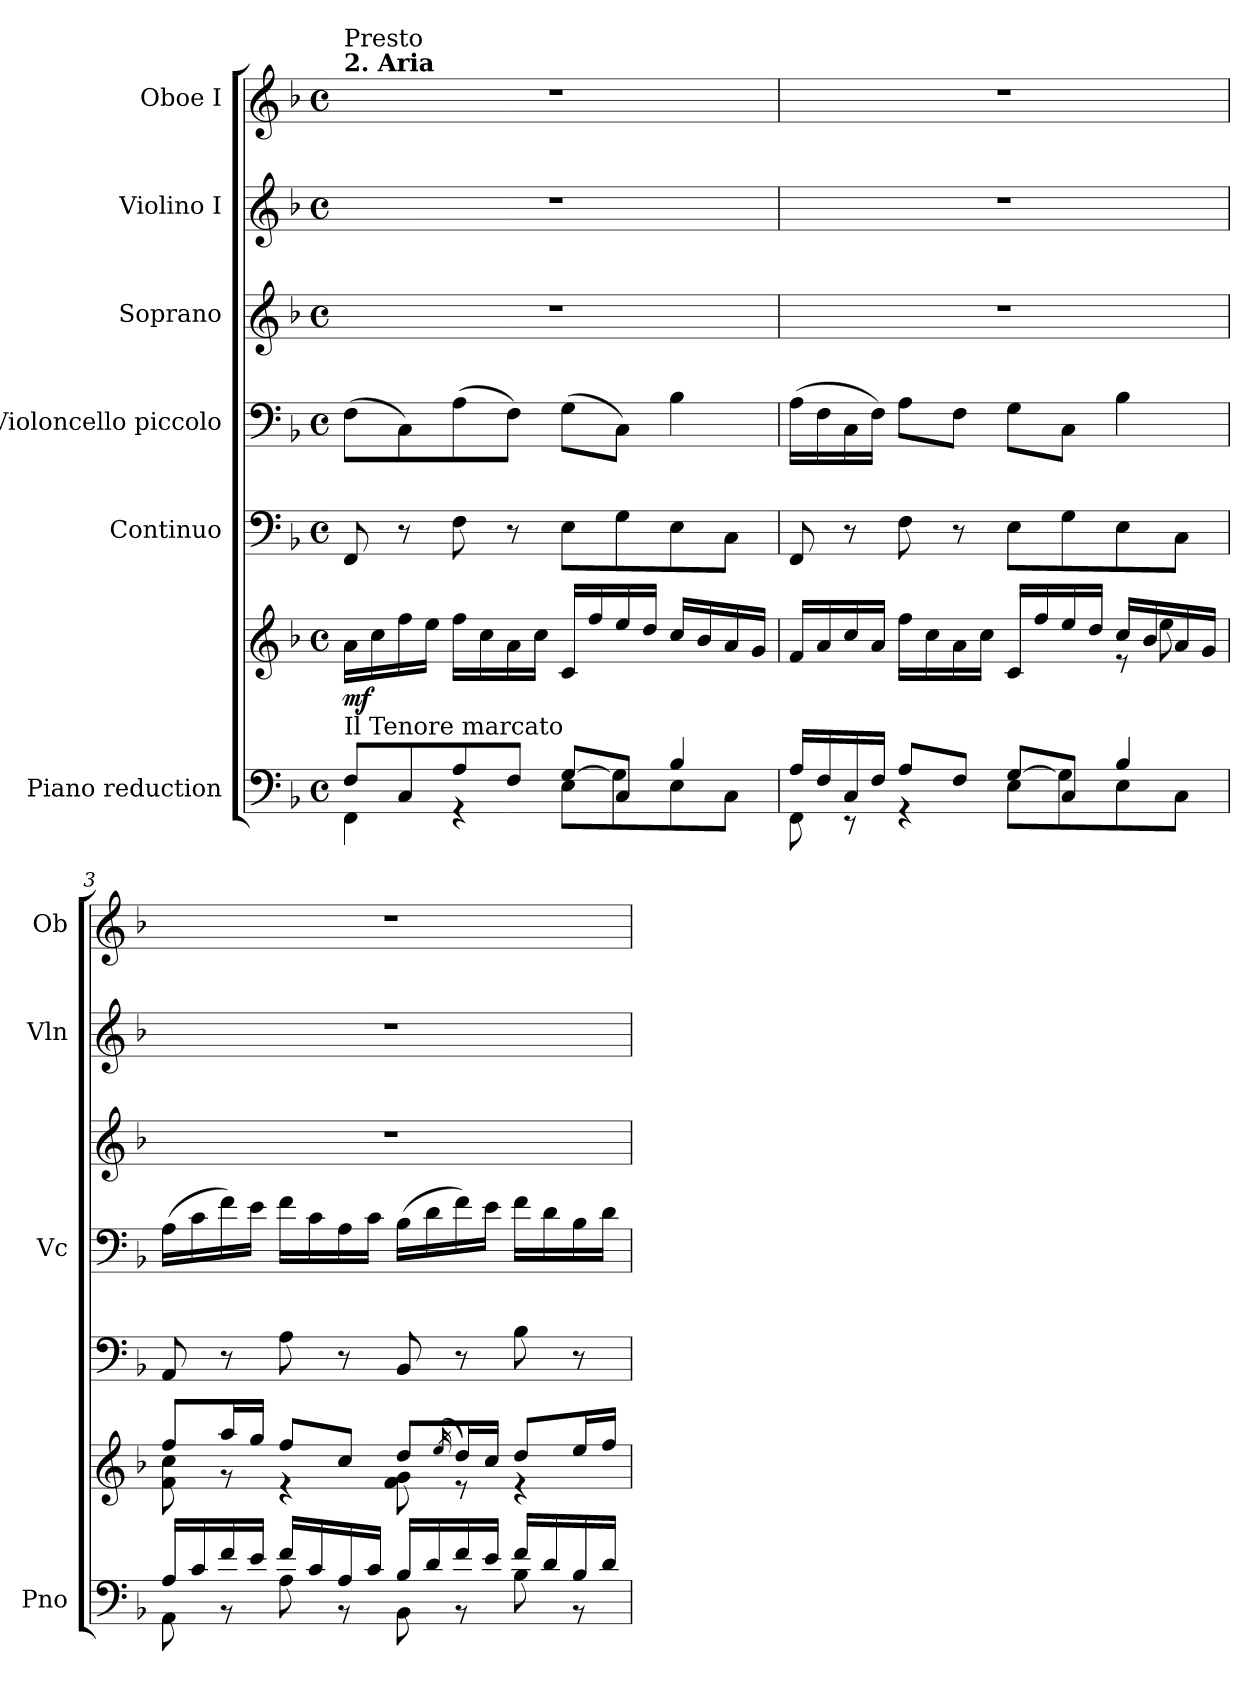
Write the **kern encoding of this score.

**kern	**kern	**dynam	**kern	**kern	**kern	**kern	**kern
*part6	*part6	*part6	*part5	*part4	*part3	*part2	*part1
*staff7	*staff6	*staff6/7	*staff5	*staff4	*staff3	*staff2	*staff1
*I"Piano reduction	*	*	*I"Continuo	*I"Violoncello piccolo	*I"Soprano	*I"Violino I	*I"Oboe I
*I'Pno	*	*	*	*I'Vc	*	*I'Vln	*I'Ob
*stria5	*stria5	*	*	*	*	*	*
*clefF4	*clefG2	*	*clefF4	*clefF4	*clefG2	*clefG2	*clefG2
*k[b-]	*k[b-]	*	*k[b-]	*k[b-]	*k[b-]	*k[b-]	*k[b-]
*M4/4	*M4/4	*	*M4/4	*M4/4	*M4/4	*M4/4	*M4/4
*met(c)	*met(c)	*	*met(c)	*met(c)	*met(c)	*met(c)	*met(c)
=1	=1	=1	=1	=1	=1	=1	=1
*^	*	*	*	*	*	*	*
!	!	!	!	!	!	!	!	!LO:TX:a:B:t=2. Aria
!	!	!	!	!	!	!	!	!LO:TX:a:t=Presto
!LO:TX:a:t=Il Tenore marcato	!	!	!	!	!	!	!	!
!	!	!	!LO:DY:b	!	!	!	!	!
8F/L	4FF\	16a\LL	mf	8FF/	(8F\L	1r	1r	1r
.	.	16cc\	.	.	.	.	.	.
8C/	.	16ff\	.	8r	8C\)	.	.	.
.	.	16ee\JJ	.	.	.	.	.	.
8A/	4r	16ff\LL	.	8F\	(8A\	.	.	.
.	.	16cc\	.	.	.	.	.	.
8F/J	.	16a\	.	8r	8F\J)	.	.	.
.	.	16cc\JJ	.	.	.	.	.	.
[8G/L	8E\L	16c/LL	.	8E\L	(8G\L	.	.	.
.	.	16ff/	.	.	.	.	.	.
8C/J	8G\]	16ee/	.	8G\	8C\J)	.	.	.
.	.	16dd/JJ	.	.	.	.	.	.
4B-/	8E\	16cc/LL	.	8E\	4B-\	.	.	.
.	.	16b-/	.	.	.	.	.	.
.	8C\J	16a/	.	8C\J	.	.	.	.
.	.	16g/JJ	.	.	.	.	.	.
=2	=2	=2	=2	=2	=2	=2	=2	=2
*	*	*^	*	*	*	*	*	*
16A/LL	8FF\	16f/LL	2ryy	.	8FF/	(16A\LL	1r	1r	1r
16F/	.	16a/	.	.	.	16F\	.	.	.
16C/	8r	16cc/	.	.	8r	16C\	.	.	.
16F/JJ	.	16a/JJ	.	.	.	16F\JJ)	.	.	.
8A/L	4r	16ff\LL	.	.	8F\	8A\L	.	.	.
.	.	16cc\	.	.	.	.	.	.	.
8F/J	.	16a\	.	.	8r	8F\J	.	.	.
.	.	16cc\JJ	.	.	.	.	.	.	.
[8G/L	8E\L	16c/LL	4ryy	.	8E\L	8G\L	.	.	.
.	.	16ff/	.	.	.	.	.	.	.
8C/J	8G\]	16ee/	.	.	8G\	8C\J	.	.	.
.	.	16dd/JJ	.	.	.	.	.	.	.
4B-/	8E\	16cc/LL	8r	.	8E\	4B-\	.	.	.
.	.	16b-/	.	.	.	.	.	.	.
.	8C\J	16a/	8ee\	.	8C\J	.	.	.	.
.	.	16g/JJ	.	.	.	.	.	.	.
=3	=3	=3	=3	=3	=3	=3	=3	=3	=3
16A/LL	8AA\	8ff/L	8f\ 8cc\	.	8AA/	(16A\LL	1r	1r	1r
16c/	.	.	.	.	.	16c\	.	.	.
16f/	8r	16aa/L	8r	.	8r	16f\)	.	.	.
16e/JJ	.	16gg/JJ	.	.	.	16e\JJ	.	.	.
16f/LL	8A\	8ff/L	4r	.	8A\	16f\LL	.	.	.
16c/	.	.	.	.	.	16c\	.	.	.
16A/	8r	8cc/J	.	.	8r	16A\	.	.	.
16c/JJ	.	.	.	.	.	16c\JJ	.	.	.
16B-/LL	8BB-\	8dd/L	8f\ 8g\	.	8BB-/	(16B-\LL	.	.	.
16d/	.	.	.	.	.	16d\	.	.	.
.	.	(16qee/	.	.	.	.	.	.	.
16f/	8r	16dd/L)	8r	.	8r	16f\)	.	.	.
16e/JJ	.	16cc/JJ	.	.	.	16e\JJ	.	.	.
16f/LL	8B-\	8dd/L	4r	.	8B-\	16f\LL	.	.	.
16d/	.	.	.	.	.	16d\	.	.	.
16B-/	8r	16ee/L	.	.	8r	16B-\	.	.	.
16d/JJ	.	16ff/JJ	.	.	.	16d\JJ	.	.	.
*v	*v	*	*	*	*	*	*	*	*
*	*v	*v	*	*	*	*	*	*
=	=	=	=	=	=	=	=
*-	*-	*-	*-	*-	*-	*-	*-
